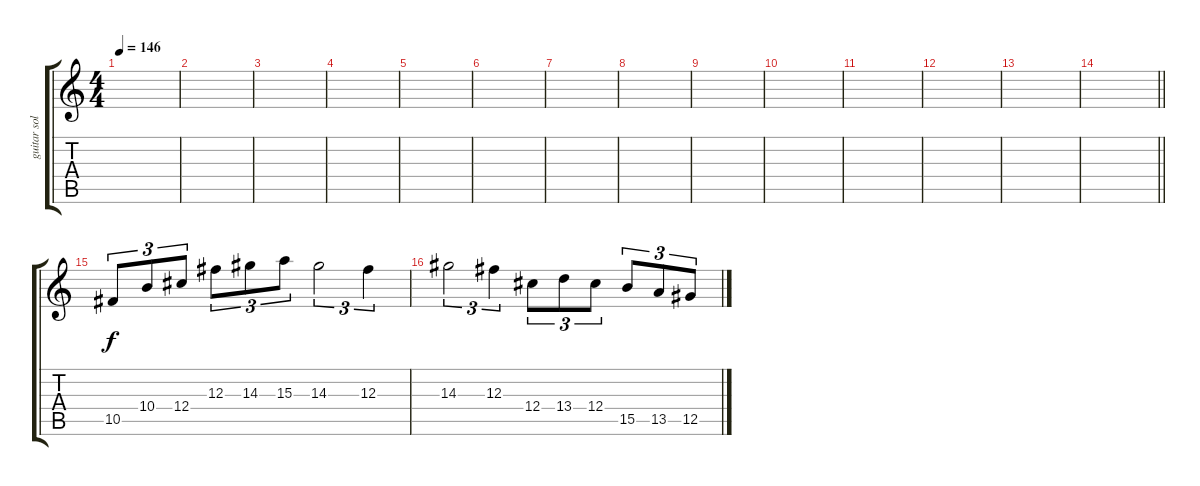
\track ("guitar solo" "guitar sol") {instrument overdrivenguitar}
\staff {score tabs}
\tuning (Eb4 Bb3 Gb3 Db3 Ab2 Eb2) {hide}
\ts (4 4)
\tempo 146
\clef g2
\ks c
|
|
|
|
|
|
|
|
|
|
|
|
|
\barLineRight lightlight
|
\section ("" "")
10.5.8{tu (3 2)} 10.4.8{tu (3 2)} 12.4.8{tu (3 2)} 12.3.8{tu (3 2)} 14.3.8{tu (3 2)} 15.3.8{tu (3 2)} 14.3.2{tu (3 2)} 12.3.4{tu (3 2)} |
14.3.2{tu (3 2)} 12.3.4{tu (3 2)} 12.4.8{tu (3 2)} 13.4.8{tu (3 2)} 12.4.8{tu (3 2)} 15.5.8{tu (3 2)} 13.5.8{tu (3 2)} 12.5.8{tu (3 2)}
